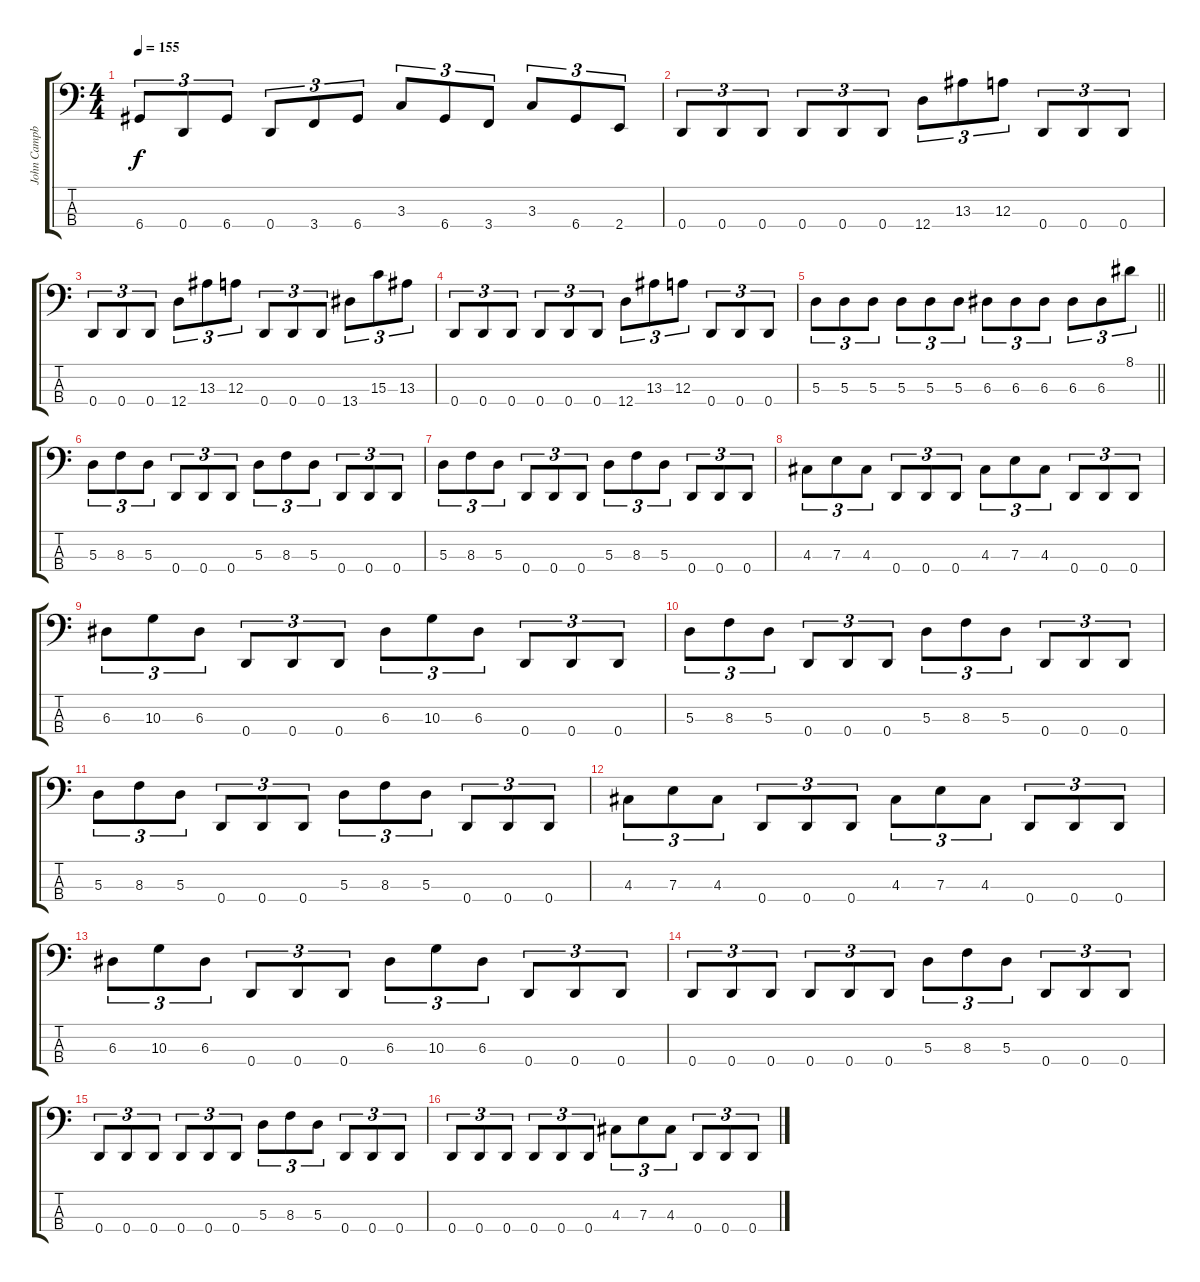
\track ("John Campbell" "John Campb") {instrument electricbasspick}
\staff {score tabs}
\tuning (G2 D2 A1 D1) {hide}
\ts (4 4)
\tempo 155
\clef f4
\ks c
6.4.8{tu (3 2) dy f} 0.4.8{tu (3 2)} 6.4.8{tu (3 2)} 0.4.8{tu (3 2)} 3.4.8{tu (3 2)} 6.4.8{tu (3 2)} 3.3.8{tu (3 2)} 6.4.8{tu (3 2)} 3.4.8{tu (3 2)} 3.3.8{tu (3 2)} 6.4.8{tu (3 2)} 2.4.8{tu (3 2)} |
0.4.8{tu (3 2)} 0.4.8{tu (3 2)} 0.4.8{tu (3 2)} 0.4.8{tu (3 2)} 0.4.8{tu (3 2)} 0.4.8{tu (3 2)} 12.4.8{tu (3 2)} 13.3.8{tu (3 2)} 12.3.8{tu (3 2)} 0.4.8{tu (3 2)} 0.4.8{tu (3 2)} 0.4.8{tu (3 2)} |
0.4.8{tu (3 2)} 0.4.8{tu (3 2)} 0.4.8{tu (3 2)} 12.4.8{tu (3 2)} 13.3.8{tu (3 2)} 12.3.8{tu (3 2)} 0.4.8{tu (3 2)} 0.4.8{tu (3 2)} 0.4.8{tu (3 2)} 13.4.8{tu (3 2)} 15.3.8{tu (3 2)} 13.3.8{tu (3 2)} |
0.4.8{tu (3 2)} 0.4.8{tu (3 2)} 0.4.8{tu (3 2)} 0.4.8{tu (3 2)} 0.4.8{tu (3 2)} 0.4.8{tu (3 2)} 12.4.8{tu (3 2)} 13.3.8{tu (3 2)} 12.3.8{tu (3 2)} 0.4.8{tu (3 2)} 0.4.8{tu (3 2)} 0.4.8{tu (3 2)} |
\barLineRight lightlight
5.3.8{tu (3 2)} 5.3.8{tu (3 2)} 5.3.8{tu (3 2)} 5.3.8{tu (3 2)} 5.3.8{tu (3 2)} 5.3.8{tu (3 2)} 6.3.8{tu (3 2)} 6.3.8{tu (3 2)} 6.3.8{tu (3 2)} 6.3.8{tu (3 2)} 6.3.8{tu (3 2)} 8.1.8{tu (3 2)} |
5.3.8{tu (3 2)} 8.3.8{tu (3 2)} 5.3.8{tu (3 2)} 0.4.8{tu (3 2)} 0.4.8{tu (3 2)} 0.4.8{tu (3 2)} 5.3.8{tu (3 2)} 8.3.8{tu (3 2)} 5.3.8{tu (3 2)} 0.4.8{tu (3 2)} 0.4.8{tu (3 2)} 0.4.8{tu (3 2)} |
5.3.8{tu (3 2)} 8.3.8{tu (3 2)} 5.3.8{tu (3 2)} 0.4.8{tu (3 2)} 0.4.8{tu (3 2)} 0.4.8{tu (3 2)} 5.3.8{tu (3 2)} 8.3.8{tu (3 2)} 5.3.8{tu (3 2)} 0.4.8{tu (3 2)} 0.4.8{tu (3 2)} 0.4.8{tu (3 2)} |
4.3.8{tu (3 2)} 7.3.8{tu (3 2)} 4.3.8{tu (3 2)} 0.4.8{tu (3 2)} 0.4.8{tu (3 2)} 0.4.8{tu (3 2)} 4.3.8{tu (3 2)} 7.3.8{tu (3 2)} 4.3.8{tu (3 2)} 0.4.8{tu (3 2)} 0.4.8{tu (3 2)} 0.4.8{tu (3 2)} |
6.3.8{tu (3 2)} 10.3.8{tu (3 2)} 6.3.8{tu (3 2)} 0.4.8{tu (3 2)} 0.4.8{tu (3 2)} 0.4.8{tu (3 2)} 6.3.8{tu (3 2)} 10.3.8{tu (3 2)} 6.3.8{tu (3 2)} 0.4.8{tu (3 2)} 0.4.8{tu (3 2)} 0.4.8{tu (3 2)} |
5.3.8{tu (3 2)} 8.3.8{tu (3 2)} 5.3.8{tu (3 2)} 0.4.8{tu (3 2)} 0.4.8{tu (3 2)} 0.4.8{tu (3 2)} 5.3.8{tu (3 2)} 8.3.8{tu (3 2)} 5.3.8{tu (3 2)} 0.4.8{tu (3 2)} 0.4.8{tu (3 2)} 0.4.8{tu (3 2)} |
5.3.8{tu (3 2)} 8.3.8{tu (3 2)} 5.3.8{tu (3 2)} 0.4.8{tu (3 2)} 0.4.8{tu (3 2)} 0.4.8{tu (3 2)} 5.3.8{tu (3 2)} 8.3.8{tu (3 2)} 5.3.8{tu (3 2)} 0.4.8{tu (3 2)} 0.4.8{tu (3 2)} 0.4.8{tu (3 2)} |
4.3.8{tu (3 2)} 7.3.8{tu (3 2)} 4.3.8{tu (3 2)} 0.4.8{tu (3 2)} 0.4.8{tu (3 2)} 0.4.8{tu (3 2)} 4.3.8{tu (3 2)} 7.3.8{tu (3 2)} 4.3.8{tu (3 2)} 0.4.8{tu (3 2)} 0.4.8{tu (3 2)} 0.4.8{tu (3 2)} |
6.3.8{tu (3 2)} 10.3.8{tu (3 2)} 6.3.8{tu (3 2)} 0.4.8{tu (3 2)} 0.4.8{tu (3 2)} 0.4.8{tu (3 2)} 6.3.8{tu (3 2)} 10.3.8{tu (3 2)} 6.3.8{tu (3 2)} 0.4.8{tu (3 2)} 0.4.8{tu (3 2)} 0.4.8{tu (3 2)} |
0.4.8{tu (3 2)} 0.4.8{tu (3 2)} 0.4.8{tu (3 2)} 0.4.8{tu (3 2)} 0.4.8{tu (3 2)} 0.4.8{tu (3 2)} 5.3.8{tu (3 2)} 8.3.8{tu (3 2)} 5.3.8{tu (3 2)} 0.4.8{tu (3 2)} 0.4.8{tu (3 2)} 0.4.8{tu (3 2)} |
0.4.8{tu (3 2)} 0.4.8{tu (3 2)} 0.4.8{tu (3 2)} 0.4.8{tu (3 2)} 0.4.8{tu (3 2)} 0.4.8{tu (3 2)} 5.3.8{tu (3 2)} 8.3.8{tu (3 2)} 5.3.8{tu (3 2)} 0.4.8{tu (3 2)} 0.4.8{tu (3 2)} 0.4.8{tu (3 2)} |
0.4.8{tu (3 2)} 0.4.8{tu (3 2)} 0.4.8{tu (3 2)} 0.4.8{tu (3 2)} 0.4.8{tu (3 2)} 0.4.8{tu (3 2)} 4.3.8{tu (3 2)} 7.3.8{tu (3 2)} 4.3.8{tu (3 2)} 0.4.8{tu (3 2)} 0.4.8{tu (3 2)} 0.4.8{tu (3 2)}
